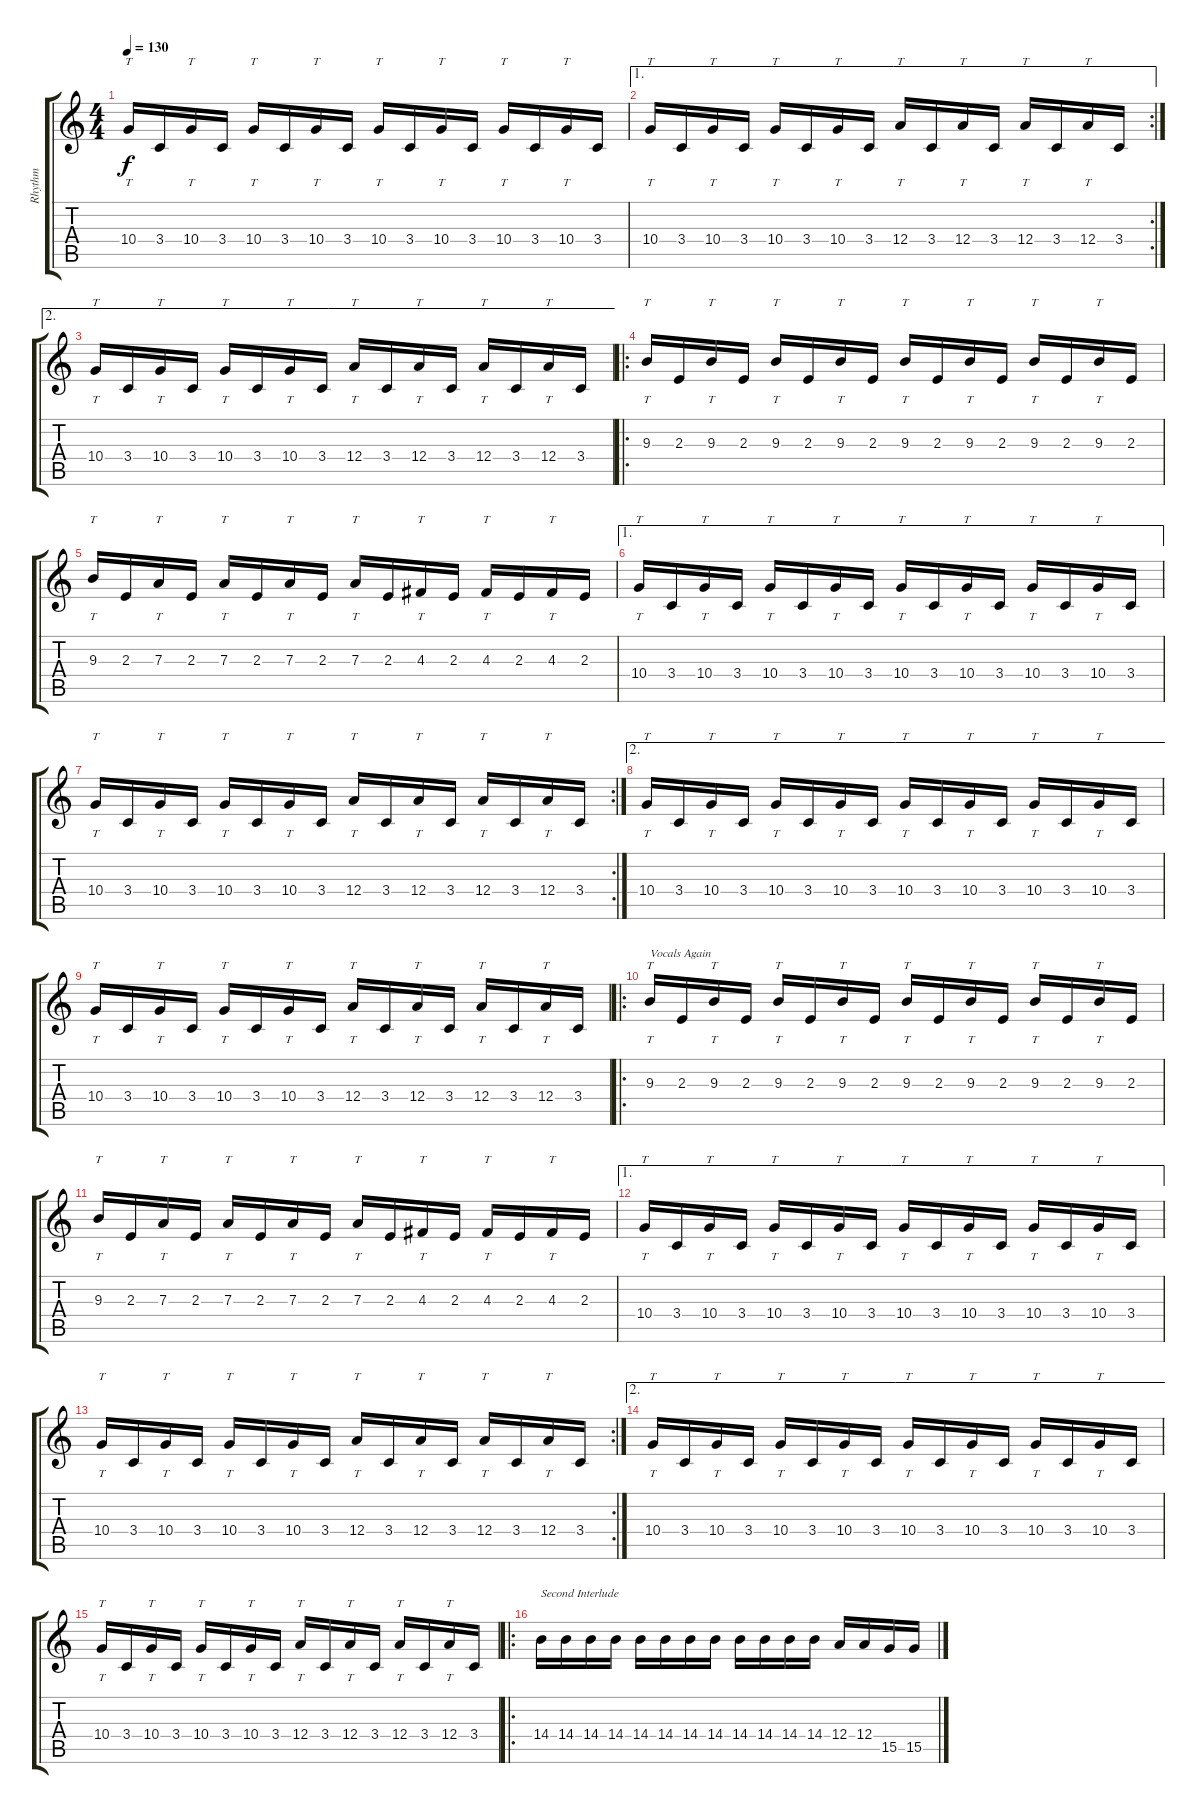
\track ("Rhythm" "Rhythm") {instrument distortionguitar}
\staff {score tabs}
\tuning (B3 Gb3 D3 A2 E2 B1) {hide}
\ts (4 4)
\tempo 130
\clef g2
\ks c
10.4.16{tt dy f} 3.4.16 10.4.16{tt} 3.4.16 10.4.16{tt} 3.4.16 10.4.16{tt} 3.4.16 10.4.16{tt} 3.4.16 10.4.16{tt} 3.4.16 10.4.16{tt} 3.4.16 10.4.16{tt} 3.4.16 |
\ae 1
\rc 2
10.4.16{tt} 3.4.16 10.4.16{tt} 3.4.16 10.4.16{tt} 3.4.16 10.4.16{tt} 3.4.16 12.4.16{tt} 3.4.16 12.4.16{tt} 3.4.16 12.4.16{tt} 3.4.16 12.4.16{tt} 3.4.16 |
\ae 2
10.4.16{tt} 3.4.16 10.4.16{tt} 3.4.16 10.4.16{tt} 3.4.16 10.4.16{tt} 3.4.16 12.4.16{tt} 3.4.16 12.4.16{tt} 3.4.16 12.4.16{tt} 3.4.16 12.4.16{tt} 3.4.16 |
\ro
9.3.16{tt} 2.3.16 9.3.16{tt} 2.3.16 9.3.16{tt} 2.3.16 9.3.16{tt} 2.3.16 9.3.16{tt} 2.3.16 9.3.16{tt} 2.3.16 9.3.16{tt} 2.3.16 9.3.16{tt} 2.3.16 |
9.3.16{tt} 2.3.16 7.3.16{tt} 2.3.16 7.3.16{tt} 2.3.16 7.3.16{tt} 2.3.16 7.3.16{tt} 2.3.16 4.3.16{tt} 2.3.16 4.3.16{tt} 2.3.16 4.3.16{tt} 2.3.16 |
\ae 1
10.4.16{tt} 3.4.16 10.4.16{tt} 3.4.16 10.4.16{tt} 3.4.16 10.4.16{tt} 3.4.16 10.4.16{tt} 3.4.16 10.4.16{tt} 3.4.16 10.4.16{tt} 3.4.16 10.4.16{tt} 3.4.16 |
\rc 2
10.4.16{tt} 3.4.16 10.4.16{tt} 3.4.16 10.4.16{tt} 3.4.16 10.4.16{tt} 3.4.16 12.4.16{tt} 3.4.16 12.4.16{tt} 3.4.16 12.4.16{tt} 3.4.16 12.4.16{tt} 3.4.16 |
\ae 2
10.4.16{tt} 3.4.16 10.4.16{tt} 3.4.16 10.4.16{tt} 3.4.16 10.4.16{tt} 3.4.16 10.4.16{tt} 3.4.16 10.4.16{tt} 3.4.16 10.4.16{tt} 3.4.16 10.4.16{tt} 3.4.16 |
10.4.16{tt} 3.4.16 10.4.16{tt} 3.4.16 10.4.16{tt} 3.4.16 10.4.16{tt} 3.4.16 12.4.16{tt} 3.4.16 12.4.16{tt} 3.4.16 12.4.16{tt} 3.4.16 12.4.16{tt} 3.4.16 |
\ro
9.3.16{tt txt "Vocals Again"} 2.3.16 9.3.16{tt} 2.3.16 9.3.16{tt} 2.3.16 9.3.16{tt} 2.3.16 9.3.16{tt} 2.3.16 9.3.16{tt} 2.3.16 9.3.16{tt} 2.3.16 9.3.16{tt} 2.3.16 |
9.3.16{tt} 2.3.16 7.3.16{tt} 2.3.16 7.3.16{tt} 2.3.16 7.3.16{tt} 2.3.16 7.3.16{tt} 2.3.16 4.3.16{tt} 2.3.16 4.3.16{tt} 2.3.16 4.3.16{tt} 2.3.16 |
\ae 1
10.4.16{tt} 3.4.16 10.4.16{tt} 3.4.16 10.4.16{tt} 3.4.16 10.4.16{tt} 3.4.16 10.4.16{tt} 3.4.16 10.4.16{tt} 3.4.16 10.4.16{tt} 3.4.16 10.4.16{tt} 3.4.16 |
\rc 2
10.4.16{tt} 3.4.16 10.4.16{tt} 3.4.16 10.4.16{tt} 3.4.16 10.4.16{tt} 3.4.16 12.4.16{tt} 3.4.16 12.4.16{tt} 3.4.16 12.4.16{tt} 3.4.16 12.4.16{tt} 3.4.16 |
\ae 2
10.4.16{tt} 3.4.16 10.4.16{tt} 3.4.16 10.4.16{tt} 3.4.16 10.4.16{tt} 3.4.16 10.4.16{tt} 3.4.16 10.4.16{tt} 3.4.16 10.4.16{tt} 3.4.16 10.4.16{tt} 3.4.16 |
10.4.16{tt} 3.4.16 10.4.16{tt} 3.4.16 10.4.16{tt} 3.4.16 10.4.16{tt} 3.4.16 12.4.16{tt} 3.4.16 12.4.16{tt} 3.4.16 12.4.16{tt} 3.4.16 12.4.16{tt} 3.4.16 |
\ro
14.4.16{txt "Second Interlude"} 14.4.16 14.4.16 14.4.16 14.4.16 14.4.16 14.4.16 14.4.16 14.4.16 14.4.16 14.4.16 14.4.16 12.4.16 12.4.16 15.5.16 15.5.16
